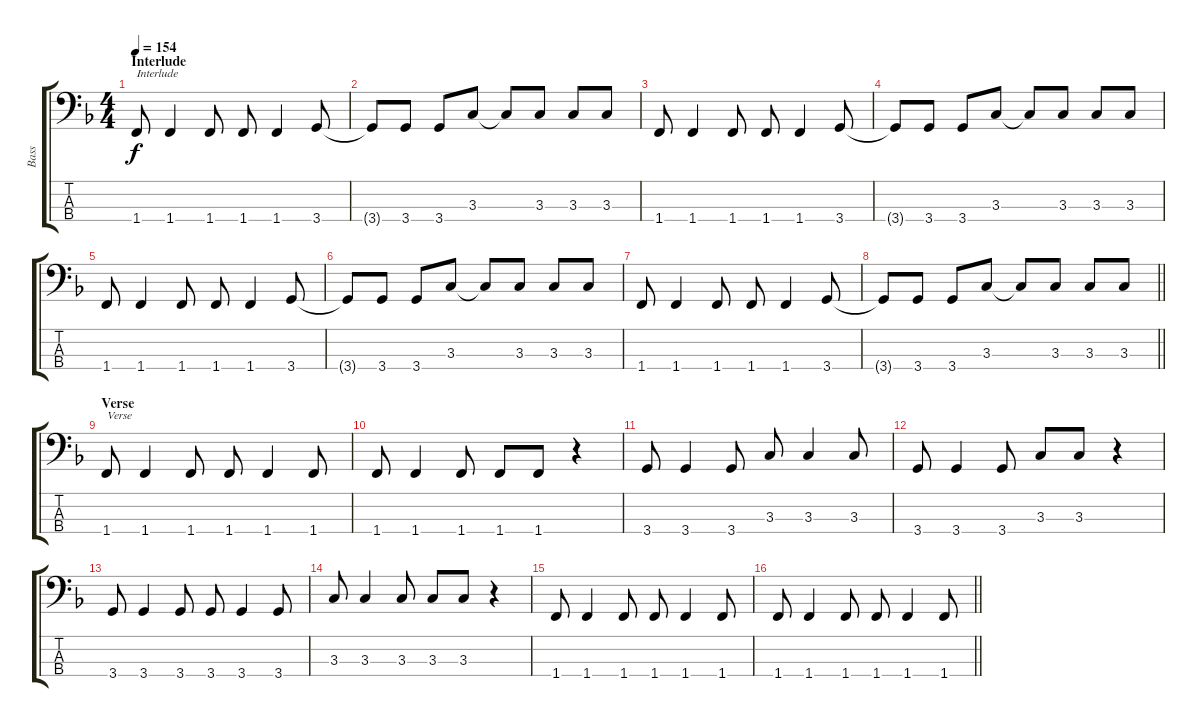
\track ("Bass" "Bass") {instrument electricbassfinger}
\staff {score tabs}
\tuning (G2 D2 A1 E1) {hide}
\ts (4 4)
\section ("" "Interlude")
\tempo 154
\clef f4
\ks f
1.4.8{txt "Interlude" dy f} 1.4.4 1.4.8 1.4.8 1.4.4 3.4.8 |
3.4{t}.8 3.4.8 3.4.8 3.3.8 3.3{t}.8 3.3.8 3.3.8 3.3.8 |
1.4.8 1.4.4 1.4.8 1.4.8 1.4.4 3.4.8 |
3.4{t}.8 3.4.8 3.4.8 3.3.8 3.3{t}.8 3.3.8 3.3.8 3.3.8 |
1.4.8 1.4.4 1.4.8 1.4.8 1.4.4 3.4.8 |
3.4{t}.8 3.4.8 3.4.8 3.3.8 3.3{t}.8 3.3.8 3.3.8 3.3.8 |
1.4.8 1.4.4 1.4.8 1.4.8 1.4.4 3.4.8 |
\barLineRight lightlight
3.4{t}.8 3.4.8 3.4.8 3.3.8 3.3{t}.8 3.3.8 3.3.8 3.3.8 |
\section ("" "Verse")
1.4.8{txt "Verse"} 1.4.4 1.4.8 1.4.8 1.4.4 1.4.8 |
1.4.8 1.4.4 1.4.8 1.4.8 1.4.8 r.4 |
3.4.8 3.4.4 3.4.8 3.3.8 3.3.4 3.3.8 |
3.4.8 3.4.4 3.4.8 3.3.8 3.3.8 r.4 |
3.4.8 3.4.4 3.4.8 3.4.8 3.4.4 3.4.8 |
3.3.8 3.3.4 3.3.8 3.3.8 3.3.8 r.4 |
1.4.8 1.4.4 1.4.8 1.4.8 1.4.4 1.4.8 |
\barLineRight lightlight
1.4.8 1.4.4 1.4.8 1.4.8 1.4.4 1.4.8
